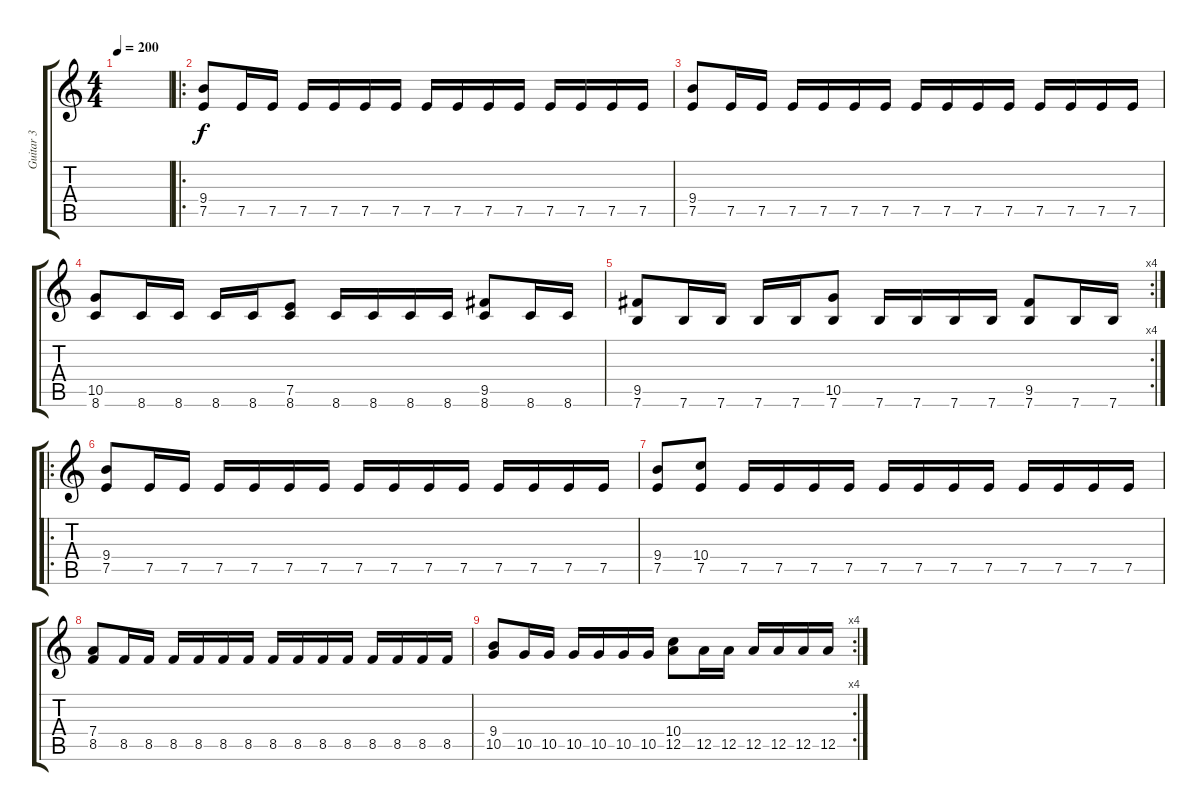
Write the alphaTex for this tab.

\track ("Guitar 3" "Guitar 3") {instrument distortionguitar}
\staff {score tabs}
\tuning (E4 B3 G3 D3 A2 E2) {hide}
\ts (4 4)
\tempo 200
\clef g2
\ks c
|
\ro
(9.4 7.5).8 7.5.16 7.5.16 7.5.16 7.5.16 7.5.16 7.5.16 7.5.16 7.5.16 7.5.16 7.5.16 7.5.16 7.5.16 7.5.16 7.5.16 |
(9.4 7.5).8 7.5.16 7.5.16 7.5.16 7.5.16 7.5.16 7.5.16 7.5.16 7.5.16 7.5.16 7.5.16 7.5.16 7.5.16 7.5.16 7.5.16 |
(10.5 8.6).8 8.6.16 8.6.16 8.6.16 8.6.16 (7.5 8.6).8 8.6.16 8.6.16 8.6.16 8.6.16 (9.5 8.6).8 8.6.16 8.6.16 |
\rc 4
(9.5 7.6).8 7.6.16 7.6.16 7.6.16 7.6.16 (10.5 7.6).8 7.6.16 7.6.16 7.6.16 7.6.16 (9.5 7.6).8 7.6.16 7.6.16 |
\ro
(9.4 7.5).8 7.5.16 7.5.16 7.5.16 7.5.16 7.5.16 7.5.16 7.5.16 7.5.16 7.5.16 7.5.16 7.5.16 7.5.16 7.5.16 7.5.16 |
(9.4 7.5).8 (10.4 7.5).8 7.5.16 7.5.16 7.5.16 7.5.16 7.5.16 7.5.16 7.5.16 7.5.16 7.5.16 7.5.16 7.5.16 7.5.16 |
(7.4 8.5).8 8.5.16 8.5.16 8.5.16 8.5.16 8.5.16 8.5.16 8.5.16 8.5.16 8.5.16 8.5.16 8.5.16 8.5.16 8.5.16 8.5.16 |
\rc 4
(9.4 10.5).8 10.5.16 10.5.16 10.5.16 10.5.16 10.5.16 10.5.16 (10.4 12.5).8 12.5.16 12.5.16 12.5.16 12.5.16 12.5.16 12.5.16
